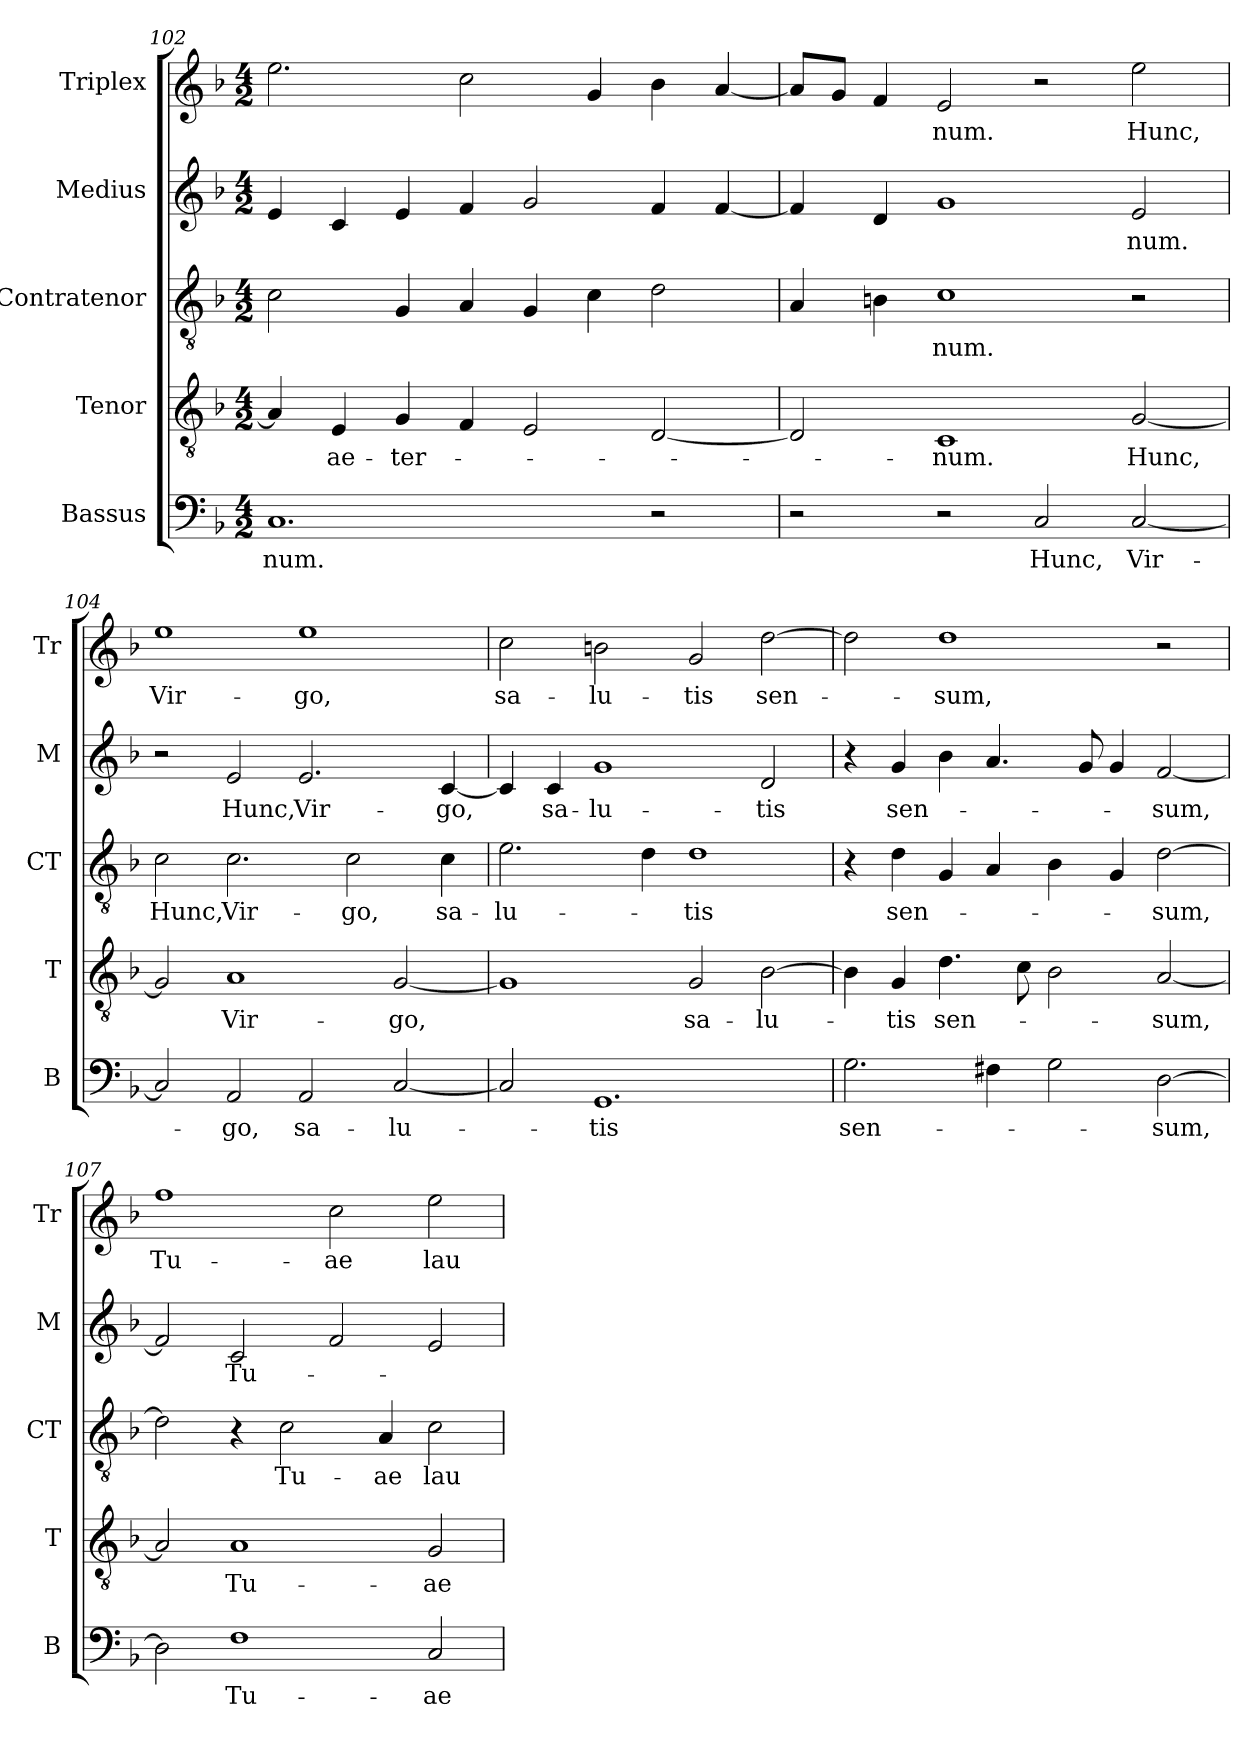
**kern	**text	**kern	**text	**kern	**text	**kern	**text	**kern	**text
*part5	*part5	*part4	*part4	*part3	*part3	*part2	*part2	*part1	*part1
*staff5	*staff5	*staff4	*staff4	*staff3	*staff3	*staff2	*staff2	*staff1	*staff1
*I"Bassus	*	*I"Tenor	*	*I"Contratenor	*	*I"Medius	*	*I"Triplex	*
*I'B	*	*I'T	*	*I'CT	*	*I'M	*	*I'Tr	*
*clefF4	*	*clefGv2	*	*clefGv2	*	*clefG2	*	*clefG2	*
*k[b-]	*	*k[b-]	*	*k[b-]	*	*k[b-]	*	*k[b-]	*
*F:	*	*F:	*	*F:	*	*F:	*	*F:	*
*M4/2	*	*M4/2	*	*M4/2	*	*M4/2	*	*M4/2	*
=102	=102	=102	=102	=102	=102	=102	=102	=102	=102
!	!LO:LY:b	!	!	!	!	!	!	!	!
1.C	-num.	4A/]	.	2c\	.	4e/	.	2.ee\	.
!	!	!	!LO:LY:b	!	!	!	!	!	!
.	.	4E/	ae-	.	.	4c/	.	.	.
!	!	!	!LO:LY:b	!	!	!	!	!	!
.	.	4G/	-ter-	4G/	.	4e/	.	.	.
.	.	4F/	.	4A/	.	4f/	.	2cc\	.
.	.	2E/	.	4G/	.	2g/	.	.	.
.	.	.	.	4c\	.	.	.	4g/	.
2r	.	[2D/	.	2d\	.	4f/	.	4b-\	.
.	.	.	.	.	.	[4f/	.	[4a/	.
=103	=103	=103	=103	=103	=103	=103	=103	=103	=103
2r	.	2D/]	.	4A/	.	4f/]	.	8a/L]	.
.	.	.	.	.	.	.	.	8g/J	.
.	.	.	.	4Bn\	.	4d/	.	4f/	.
!	!	!	!LO:LY:b	!	!	!	!	!	!
!	!	!	!	!	!LO:LY:b	!	!	!	!
!	!	!	!	!	!	!	!	!	!LO:LY:b
2r	.	1C	-num.	1c	-num.	1g	.	2e/	-num.
!	!LO:LY:b	!	!	!	!	!	!	!	!
2C/	Hunc,	.	.	.	.	.	.	2r	.
!	!LO:LY:b	!	!	!	!	!	!	!	!
!	!	!	!LO:LY:b	!	!	!	!	!	!
!	!	!	!	!	!	!	!LO:LY:b	!	!
!	!	!	!	!	!	!	!	!	!LO:LY:b
[2C/	Vir-	[2G/	Hunc,	2r	.	2e/	-num.	2ee\	Hunc,
!!LO:LB:g=z
=104	=104	=104	=104	=104	=104	=104	=104	=104	=104
!	!	!	!	!	!LO:LY:b	!	!	!	!
!	!	!	!	!	!	!	!	!	!LO:LY:b
2C/]	.	2G/]	.	2c\	Hunc,	2r	.	1ee	Vir-
!	!LO:LY:b	!	!	!	!	!	!	!	!
!	!	!	!LO:LY:b	!	!	!	!	!	!
!	!	!	!	!	!LO:LY:b	!	!	!	!
!	!	!	!	!	!	!	!LO:LY:b	!	!
2AA/	-go,	1A	Vir-	2.c\	Vir-	2e/	Hunc,	.	.
!	!LO:LY:b	!	!	!	!	!	!	!	!
!	!	!	!	!	!	!	!LO:LY:b	!	!
!	!	!	!	!	!	!	!	!	!LO:LY:b
2AA/	sa-	.	.	.	.	2.e/	Vir-	1ee	-go,
!	!	!	!	!	!LO:LY:b	!	!	!	!
.	.	.	.	2c\	-go,	.	.	.	.
!	!LO:LY:b	!	!	!	!	!	!	!	!
!	!	!	!LO:LY:b	!	!	!	!	!	!
[2C/	-lu-	[2G/	-go,	.	.	.	.	.	.
!	!	!	!	!	!LO:LY:b	!	!	!	!
!	!	!	!	!	!	!	!LO:LY:b	!	!
.	.	.	.	4c\	sa-	[4c/	-go,	.	.
=105	=105	=105	=105	=105	=105	=105	=105	=105	=105
!	!	!	!	!	!LO:LY:b	!	!	!	!
!	!	!	!	!	!	!	!	!	!LO:LY:b
2C/]	.	1G]	.	2.e\	-lu-	4c/]	.	2cc\	sa-
!	!	!	!	!	!	!	!LO:LY:b	!	!
.	.	.	.	.	.	4c/	sa-	.	.
!	!LO:LY:b	!	!	!	!	!	!	!	!
!	!	!	!	!	!	!	!LO:LY:b	!	!
!	!	!	!	!	!	!	!	!	!LO:LY:b
1.GG	-tis	.	.	.	.	1g	-lu-	2bn\	-lu-
.	.	.	.	4d\	.	.	.	.	.
!	!	!	!LO:LY:b	!	!	!	!	!	!
!	!	!	!	!	!LO:LY:b	!	!	!	!
!	!	!	!	!	!	!	!	!	!LO:LY:b
.	.	2G/	sa-	1d	-tis	.	.	2g/	-tis
!	!	!	!LO:LY:b	!	!	!	!	!	!
!	!	!	!	!	!	!	!LO:LY:b	!	!
!	!	!	!	!	!	!	!	!	!LO:LY:b
.	.	[2B-\	-lu-	.	.	2d/	-tis	[2dd\	sen-
=106	=106	=106	=106	=106	=106	=106	=106	=106	=106
!	!LO:LY:b	!	!	!	!	!	!	!	!
2.G\	sen-	4B-\]	.	4r	.	4r	.	2dd\]	.
!	!	!	!LO:LY:b	!	!	!	!	!	!
!	!	!	!	!	!LO:LY:b	!	!	!	!
!	!	!	!	!	!	!	!LO:LY:b	!	!
.	.	4G/	-tis	4d\	sen-	4g/	sen-	.	.
!	!	!	!LO:LY:b	!	!	!	!	!	!
!	!	!	!	!	!	!	!	!	!LO:LY:b
.	.	4.d\	sen-	4G/	.	4b-\	.	1dd	-sum,
4F#X\	.	.	.	4A/	.	4.a/	.	.	.
.	.	8c\	.	.	.	.	.	.	.
2G\	.	2B-\	.	4B-\	.	.	.	.	.
.	.	.	.	.	.	8g/	.	.	.
.	.	.	.	4G/	.	4g/	.	.	.
!	!LO:LY:b	!	!	!	!	!	!	!	!
!	!	!	!LO:LY:b	!	!	!	!	!	!
!	!	!	!	!	!LO:LY:b	!	!	!	!
!	!	!	!	!	!	!	!LO:LY:b	!	!
[2D\	-sum,	[2A/	-sum,	[2d\	-sum,	[2f/	-sum,	2r	.
=107	=107	=107	=107	=107	=107	=107	=107	=107	=107
!	!	!	!	!	!	!	!	!	!LO:LY:b
2D\]	.	2A/]	.	2d\]	.	2f/]	.	1ff	Tu-
!	!LO:LY:b	!	!	!	!	!	!	!	!
!	!	!	!LO:LY:b	!	!	!	!	!	!
!	!	!	!	!	!	!	!LO:LY:b	!	!
1F	Tu-	1A	Tu-	4r	.	2c/	Tu-	.	.
!	!	!	!	!	!LO:LY:b	!	!	!	!
.	.	.	.	2c\	Tu-	.	.	.	.
!	!	!	!	!	!	!	!	!	!LO:LY:b
.	.	.	.	.	.	2f/	.	2cc\	-ae
!	!	!	!	!	!LO:LY:b	!	!	!	!
.	.	.	.	4A/	-ae	.	.	.	.
!	!LO:LY:b	!	!	!	!	!	!	!	!
!	!	!	!LO:LY:b	!	!	!	!	!	!
!	!	!	!	!	!LO:LY:b	!	!	!	!
!	!	!	!	!	!	!	!	!	!LO:LY:b
2C/	-ae	2G/	-ae	2c\	lau-	2e/	.	2ee\	lau-
=	=	=	=	=	=	=	=	=	=
*-	*-	*-	*-	*-	*-	*-	*-	*-	*-
